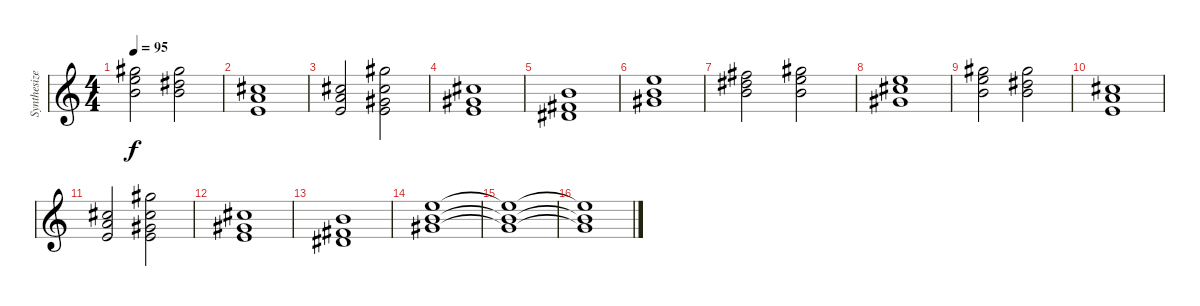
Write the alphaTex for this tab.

\track ("Synthesizer" "Synthesize") {instrument stringensemble1}
\staff {score}
\tuning (E4 B3 G3 D3 A2 E2 B1) {hide}
\ts (4 4)
\tempo 95
\clef g2
\ks c
(16.1 17.2 16.3).2{dy f} (16.1 16.2 16.3).2 |
(9.1 10.2 9.3).1 |
(9.1 10.2 9.3).2 (9.1 9.2 9.3 30.4).2 |
(9.1 9.2 9.3).1 |
(7.1 7.2 8.3).1 |
(12.1 12.2 13.3).1 |
(14.1 16.2 16.3).2 (16.1 17.2 16.3).2 |
(12.1 14.2 13.3).1 |
(16.1 17.2 16.3).2 (16.1 16.2 16.3).2 |
(9.1 10.2 9.3).1 |
(9.1 10.2 9.3).2 (9.1 9.2 9.3 30.4).2 |
(9.1 9.2 9.3).1 |
(7.1 7.2 8.3).1 |
(12.1 12.2 13.3).1 |
(12.1{t} 12.2{t} 13.3{t}).1 |
(12.1{t} 12.2{t} 13.3{t}).1
